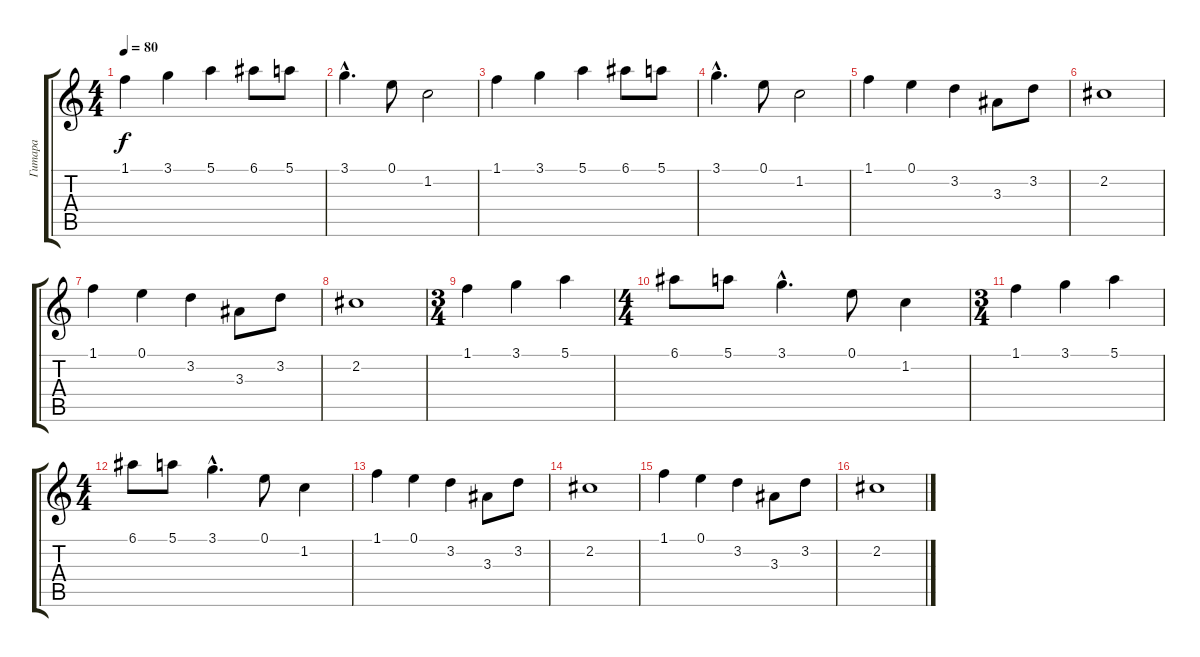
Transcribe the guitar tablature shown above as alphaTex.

\track ("Гитара" "Гитара") {instrument electricguitarclean}
\staff {score tabs}
\tuning (E4 B3 G3 D3 A2 E2) {hide}
\ts (4 4)
\tempo 80
\clef g2
\ks c
1.1.4{dy f volume 12} 3.1.4 5.1.4 6.1.8 5.1.8 |
3.1{hac}.4{d} 0.1.8 1.2.2 |
1.1.4{volume 12} 3.1.4 5.1.4 6.1.8 5.1.8 |
3.1{hac}.4{d} 0.1.8 1.2.2 |
1.1.4 0.1.4 3.2.4 3.3.8 3.2.8 |
2.2.1 |
1.1.4 0.1.4 3.2.4 3.3.8 3.2.8 |
2.2.1 |
\ts (3 4)
1.1.4{volume 12} 3.1.4 5.1.4 |
\ts (4 4)
6.1.8 5.1.8 3.1{hac}.4{d} 0.1.8 1.2.4 |
\ts (3 4)
1.1.4{volume 12} 3.1.4 5.1.4 |
\ts (4 4)
6.1.8 5.1.8 3.1{hac}.4{d} 0.1.8 1.2.4 |
1.1.4 0.1.4 3.2.4 3.3.8 3.2.8 |
2.2.1 |
1.1.4 0.1.4 3.2.4 3.3.8 3.2.8 |
2.2.1
